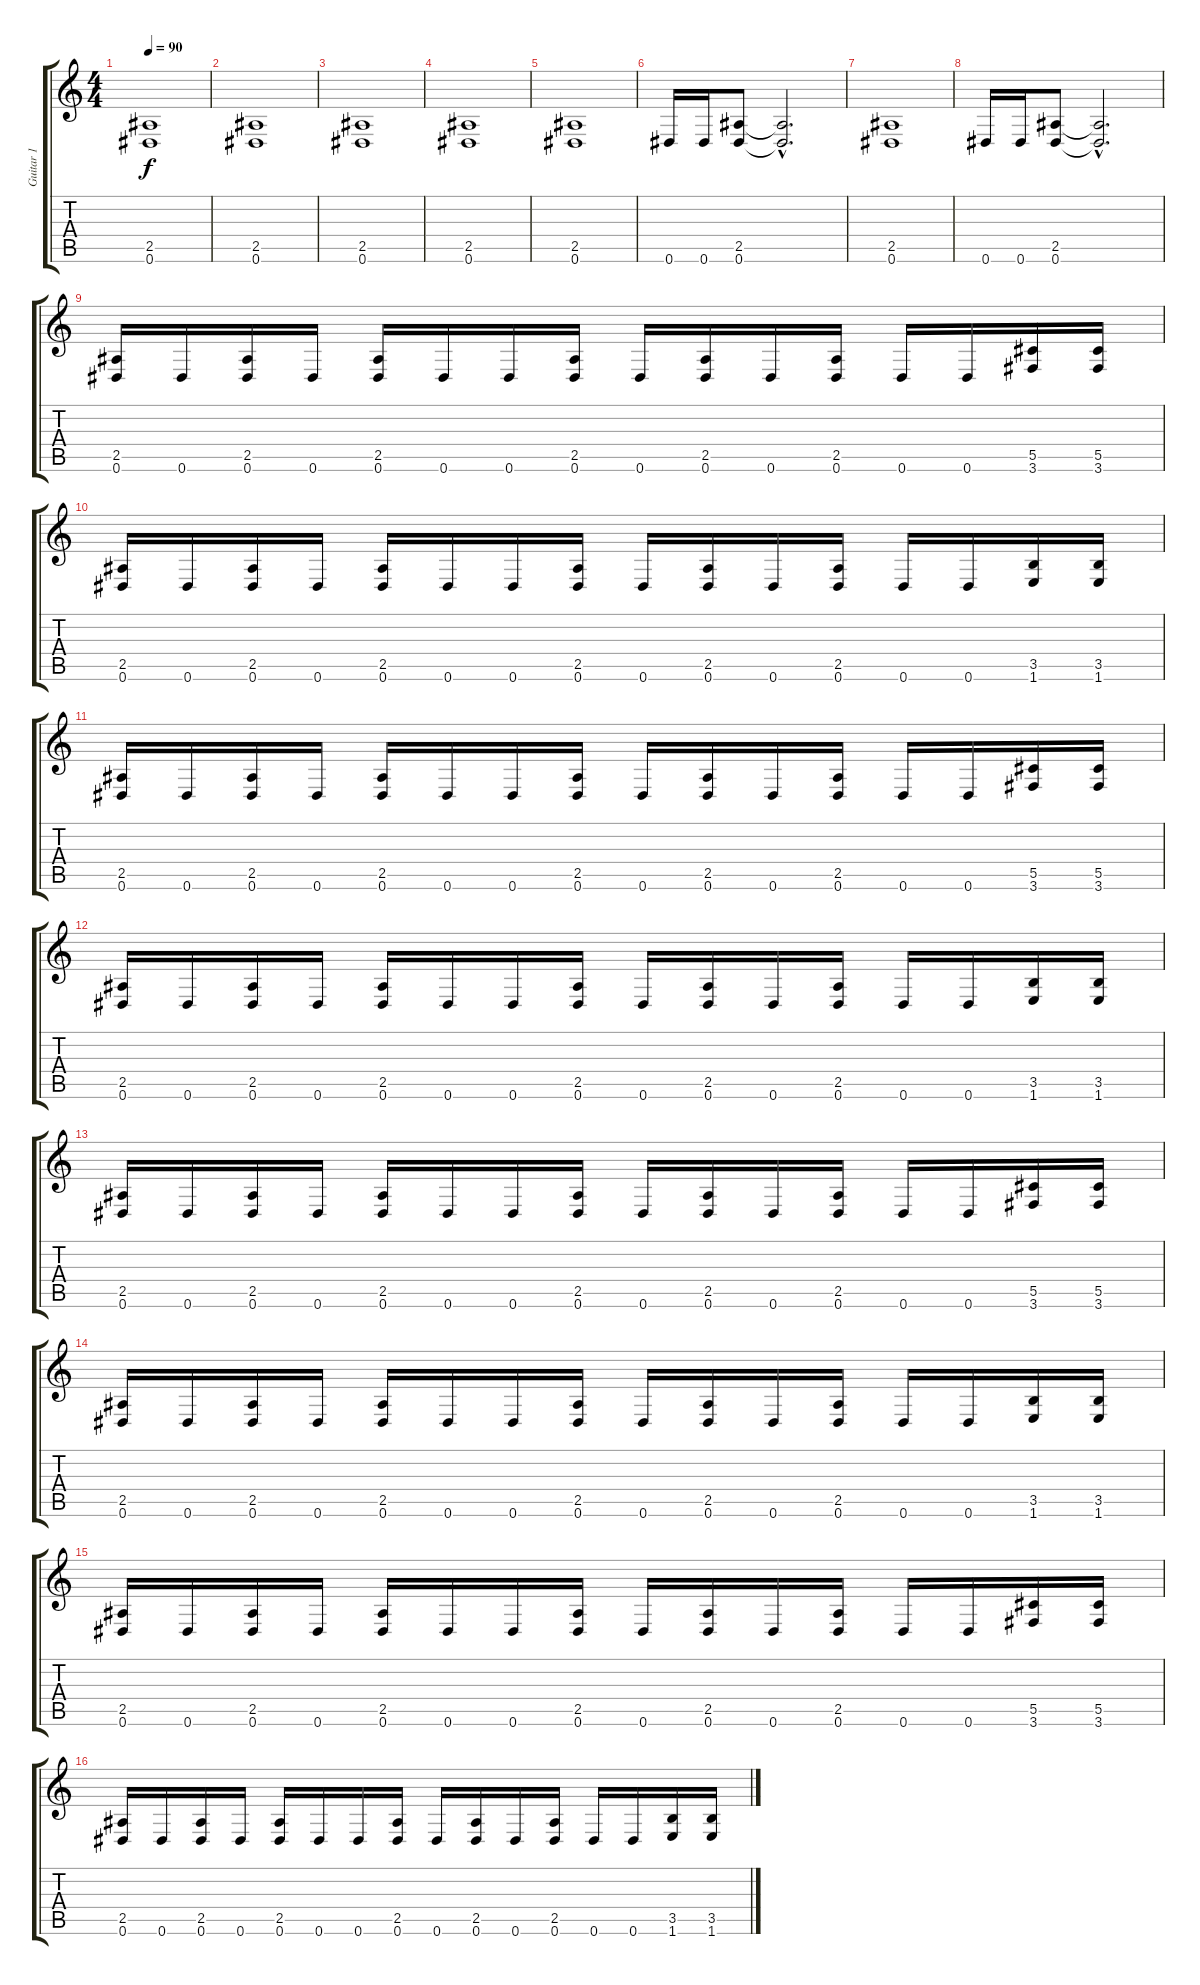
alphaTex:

\track ("Guitar 1" "Guitar 1") {instrument distortionguitar}
\staff {score tabs}
\tuning (Eb4 Bb3 Gb3 Db3 Ab2 Eb2) {hide}
\ts (4 4)
\tempo 90
\clef g2
\ks c
(2.5 0.6).1{dy f instrument distortionguitar} |
(2.5 0.6).1 |
(2.5 0.6).1 |
(2.5 0.6).1 |
(2.5 0.6).1 |
0.6.16 0.6.16 (2.5 0.6).8 (2.5{hac t} 0.6{hac t}).2{d} |
(2.5 0.6).1 |
0.6.16 0.6.16 (2.5 0.6).8 (2.5{hac t} 0.6{hac t}).2{d} |
(2.5 0.6).16 0.6.16 (2.5 0.6).16 0.6.16 (2.5 0.6).16 0.6.16 0.6.16 (2.5 0.6).16 0.6.16 (2.5 0.6).16 0.6.16 (2.5 0.6).16 0.6.16 0.6.16 (5.5 3.6).16 (5.5 3.6).16 |
(2.5 0.6).16 0.6.16 (2.5 0.6).16 0.6.16 (2.5 0.6).16 0.6.16 0.6.16 (2.5 0.6).16 0.6.16 (2.5 0.6).16 0.6.16 (2.5 0.6).16 0.6.16 0.6.16 (3.5 1.6).16 (3.5 1.6).16 |
(2.5 0.6).16 0.6.16 (2.5 0.6).16 0.6.16 (2.5 0.6).16 0.6.16 0.6.16 (2.5 0.6).16 0.6.16 (2.5 0.6).16 0.6.16 (2.5 0.6).16 0.6.16 0.6.16 (5.5 3.6).16 (5.5 3.6).16 |
(2.5 0.6).16 0.6.16 (2.5 0.6).16 0.6.16 (2.5 0.6).16 0.6.16 0.6.16 (2.5 0.6).16 0.6.16 (2.5 0.6).16 0.6.16 (2.5 0.6).16 0.6.16 0.6.16 (3.5 1.6).16 (3.5 1.6).16 |
(2.5 0.6).16 0.6.16 (2.5 0.6).16 0.6.16 (2.5 0.6).16 0.6.16 0.6.16 (2.5 0.6).16 0.6.16 (2.5 0.6).16 0.6.16 (2.5 0.6).16 0.6.16 0.6.16 (5.5 3.6).16 (5.5 3.6).16 |
(2.5 0.6).16 0.6.16 (2.5 0.6).16 0.6.16 (2.5 0.6).16 0.6.16 0.6.16 (2.5 0.6).16 0.6.16 (2.5 0.6).16 0.6.16 (2.5 0.6).16 0.6.16 0.6.16 (3.5 1.6).16 (3.5 1.6).16 |
(2.5 0.6).16 0.6.16 (2.5 0.6).16 0.6.16 (2.5 0.6).16 0.6.16 0.6.16 (2.5 0.6).16 0.6.16 (2.5 0.6).16 0.6.16 (2.5 0.6).16 0.6.16 0.6.16 (5.5 3.6).16 (5.5 3.6).16 |
(2.5 0.6).16 0.6.16 (2.5 0.6).16 0.6.16 (2.5 0.6).16 0.6.16 0.6.16 (2.5 0.6).16 0.6.16 (2.5 0.6).16 0.6.16 (2.5 0.6).16 0.6.16 0.6.16 (3.5 1.6).16 (3.5 1.6).16
